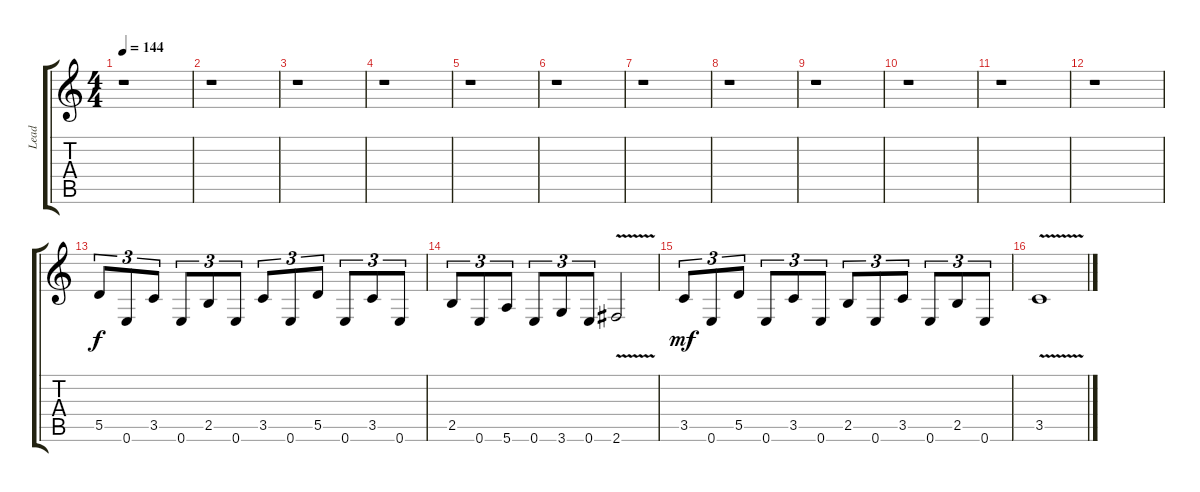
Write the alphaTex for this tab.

\track ("Lead" "Lead") {instrument overdrivenguitar}
\staff {score tabs}
\tuning (E4 B3 G3 D3 A2 E2) {hide}
\ts (4 4)
\tempo 144
\clef g2
\ks c
r.1{dy mf} |
r.1 |
r.1 |
r.1 |
r.1 |
r.1 |
r.1 |
r.1 |
r.1 |
r.1 |
r.1 |
r.1 |
5.5.8{tu (3 2) dy f} 0.6.8{tu (3 2)} 3.5.8{tu (3 2)} 0.6.8{tu (3 2)} 2.5.8{tu (3 2)} 0.6.8{tu (3 2)} 3.5.8{tu (3 2)} 0.6.8{tu (3 2)} 5.5.8{tu (3 2)} 0.6.8{tu (3 2)} 3.5.8{tu (3 2)} 0.6.8{tu (3 2)} |
2.5.8{tu (3 2)} 0.6.8{tu (3 2)} 5.6.8{tu (3 2)} 0.6.8{tu (3 2)} 3.6.8{tu (3 2)} 0.6.8{tu (3 2)} 2.6{v}.2 |
3.5.8{tu (3 2) dy mf} 0.6.8{tu (3 2)} 5.5.8{tu (3 2)} 0.6.8{tu (3 2)} 3.5.8{tu (3 2)} 0.6.8{tu (3 2)} 2.5.8{tu (3 2)} 0.6.8{tu (3 2)} 3.5.8{tu (3 2)} 0.6.8{tu (3 2)} 2.5.8{tu (3 2)} 0.6.8{tu (3 2)} |
3.5{v}.1
